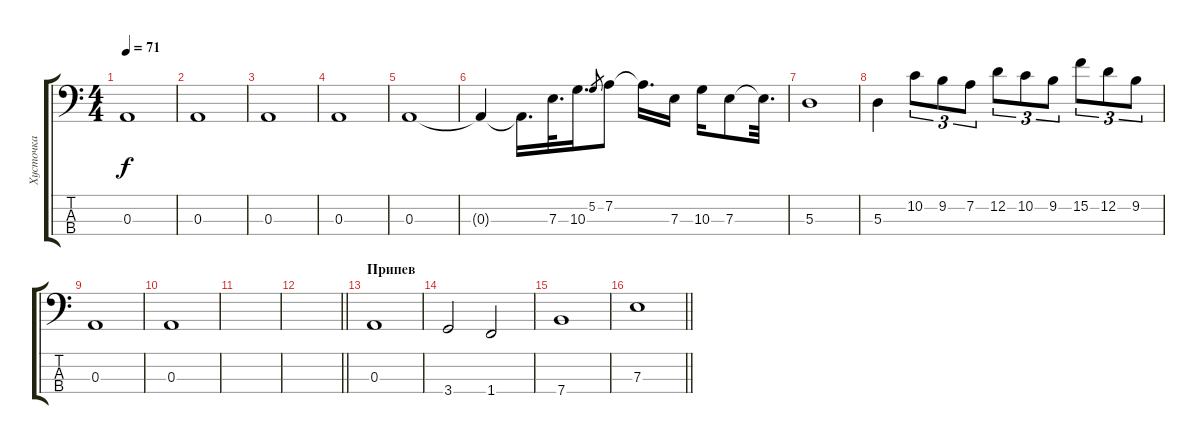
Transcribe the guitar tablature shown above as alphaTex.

\track ("Хусточка" "Хусточка") {instrument electricbassfinger}
\staff {score tabs}
\tuning (G2 D2 A1 E1) {hide}
\ts (4 4)
\tempo 71
\clef f4
\ks c
0.3.1{dy f} |
0.3.1 |
0.3.1 |
0.3.1 |
0.3.1 |
0.3{t}.4 0.3{t}.16{d} 7.3.32{d} 10.3.16{d} 5.2.8{gr} 7.2.8 7.2{t}.16{d} 7.3.16 10.3.16 7.3.8 7.3{t}.32{d} |
5.3.1 |
5.3.4 10.2.8{tu (3 2)} 9.2.8{tu (3 2)} 7.2.8{tu (3 2)} 12.2.8{tu (3 2)} 10.2.8{tu (3 2)} 9.2.8{tu (3 2)} 15.2.8{tu (3 2)} 12.2.8{tu (3 2)} 9.2.8{tu (3 2)} |
0.3.1 |
0.3.1 |
|
\barLineRight lightlight
|
\section ("" "Припев")
0.3.1 |
3.4.2 1.4.2 |
7.4.1 |
\barLineRight lightlight
7.3.1
